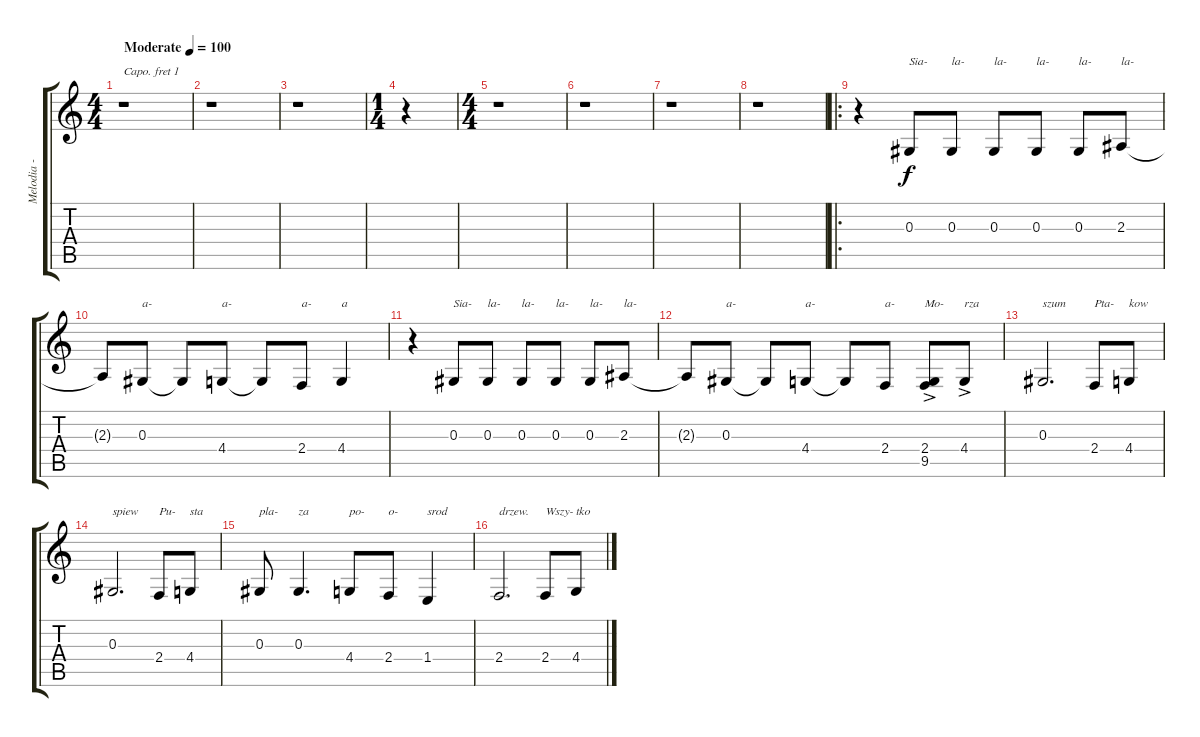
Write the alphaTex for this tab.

\track ("Melodia - spiew" "Melodia - ") {instrument panflute}
\staff {score tabs}
\capo 1
\tuning (E4 B3 G3 D3 A2 E2) {hide}
\ts (4 4)
\tempo (100 "Moderate")
\clef g2
\ks c
r.1{dy f instrument panflute} |
r.1 |
r.1 |
\ts (1 4)
r.4 |
\ts (4 4)
r.1 |
r.1 |
r.1 |
r.1 |
\ro
r.4 0.3.8{txt "Sia-"} 0.3.8{txt "la-"} 0.3.8{txt "la-"} 0.3.8{txt "la-"} 0.3.8{txt "la-"} 2.3.8{txt "la-"} |
2.3{t}.8 0.3.8{txt "a-"} 0.3{t}.8 4.4.8{txt "a-"} 4.4{t}.8 2.4.8{txt "a-"} 4.4.4{txt "a"} |
r.4 0.3.8{txt "Sia-"} 0.3.8{txt "la-"} 0.3.8{txt "la-"} 0.3.8{txt "la-"} 0.3.8{txt "la-"} 2.3.8{txt "la-"} |
2.3{t}.8 0.3.8{txt "a-"} 0.3{t}.8 4.4.8{txt "a-"} 4.4{t}.8 2.4.8{txt "a-"} (2.4{ac} 9.5).8{txt "Mo-"} 4.4{ac}.8{txt "rza"} |
0.3.2{d txt "szum"} 2.4.8{txt "Pta-"} 4.4.8{txt "kow"} |
0.3.2{d txt "spiew"} 2.4.8{txt "Pu-"} 4.4.8{txt "sta"} |
0.3.8{txt "pla-"} 0.3.4{d txt "za"} 4.4.8{txt "po-"} 2.4.8{txt "o-"} 1.4.4{txt "srod"} |
2.4.2{d txt "drzew."} 2.4.8{txt "Wszy-"} 4.4.8{txt "tko"}
